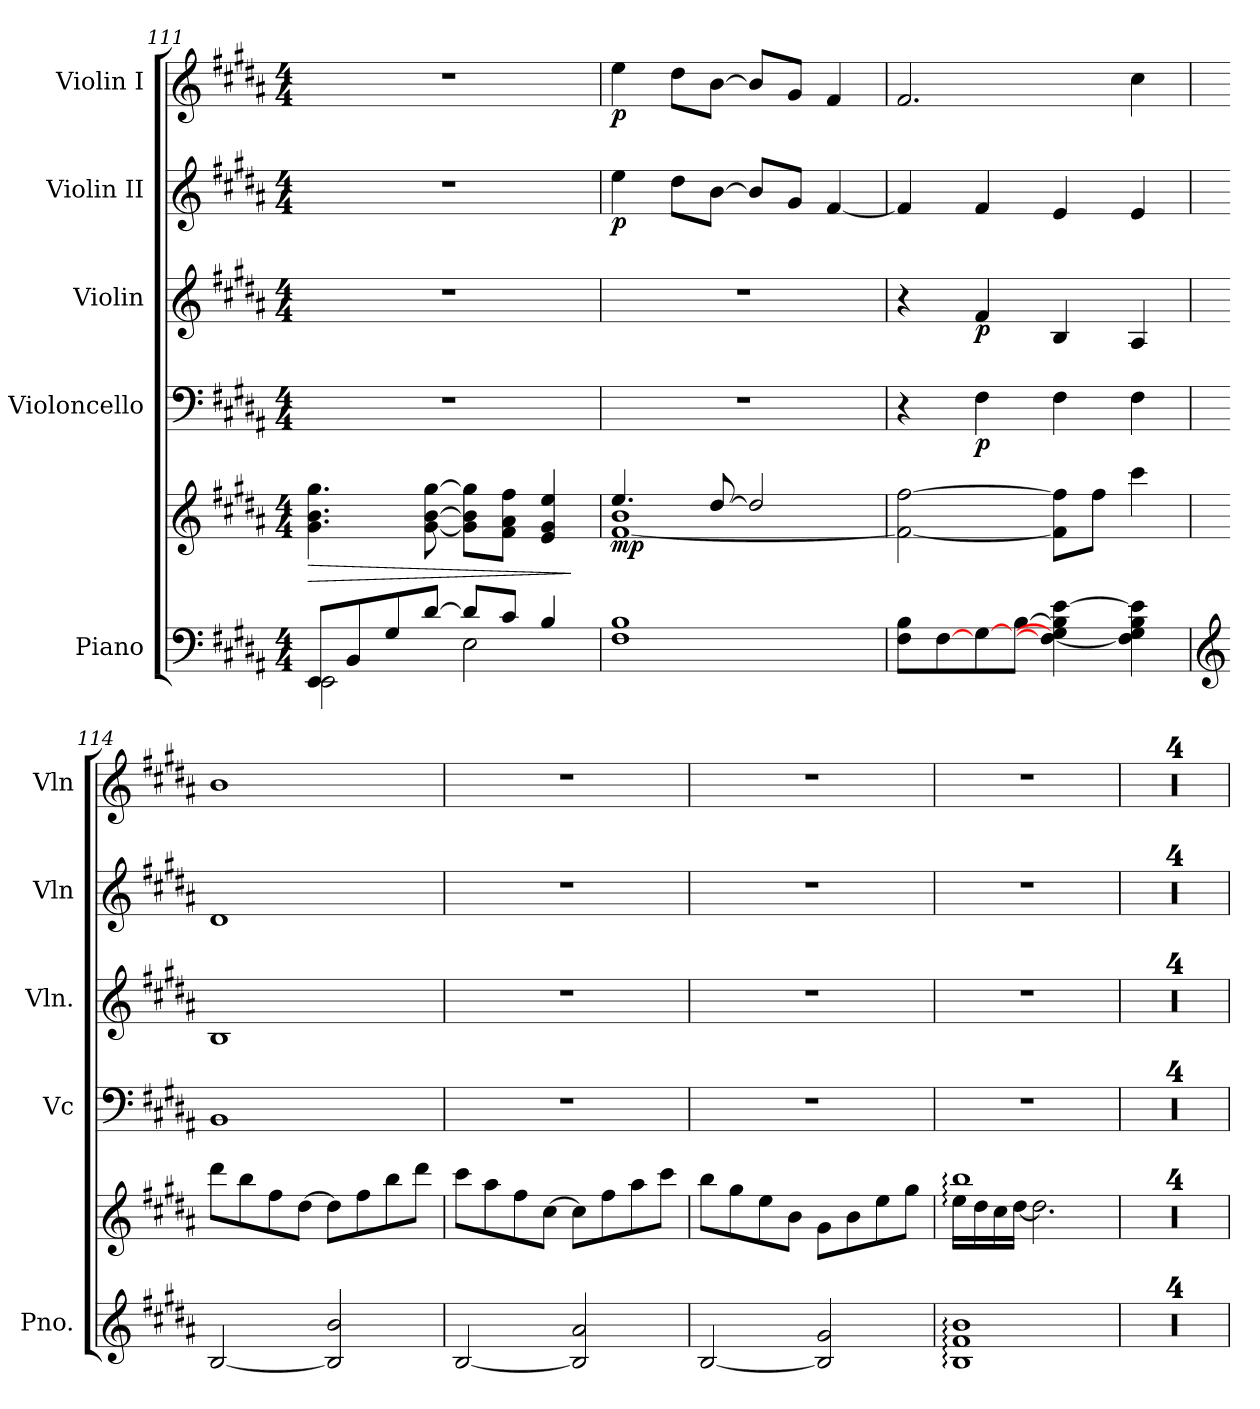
**kern	**kern	**dynam	**kern	**dynam	**kern	**dynam	**kern	**dynam	**kern	**dynam
*part5	*part5	*part5	*part4	*part4	*part3	*part3	*part2	*part2	*part1	*part1
*staff6	*staff5	*staff5/6	*staff4	*staff4	*staff3	*staff3	*staff2	*staff2	*staff1	*staff1
*I"Piano	*	*	*I"Violoncello	*	*I"Violin	*	*I"Violin II	*	*I"Violin I	*
*I'Pno.	*	*	*I'Vc	*	*I'Vln.	*	*I'Vln	*	*I'Vln	*
*clefF4	*clefG2	*	*clefF4	*	*clefG2	*	*clefG2	*	*clefG2	*
*k[f#c#g#d#a#]	*k[f#c#g#d#a#]	*	*k[f#c#g#d#a#]	*	*k[f#c#g#d#a#]	*	*k[f#c#g#d#a#]	*	*k[f#c#g#d#a#]	*
*M4/4	*M4/4	*	*M4/4	*	*M4/4	*	*M4/4	*	*M4/4	*
=111	=111	=111	=111	=111	=111	=111	=111	=111	=111	=111
*^	*	*	*	*	*	*	*	*	*	*
!	!	!	!LO:HP:b	!	!	!	!	!	!	!	!
8EE/L	2EE\	4.g#\ 4.b\ 4.gg#\	>	1r	.	1r	.	1r	.	1r	.
8BB/	.	.	.	.	.	.	.	.	.	.	.
8G#/	.	.	.	.	.	.	.	.	.	.	.
[8d#/J	.	[8g#\ [8b\ [8gg#\	.	.	.	.	.	.	.	.	.
8d#/L]	2E\	8g#\] 8b\] 8gg#\]L	.	.	.	.	.	.	.	.	.
8c#/J	.	8f#\ 8a#\ 8ff#\J	.	.	.	.	.	.	.	.	.
4B/	.	4e/ 4g#/ 4ee/	.	.	.	.	.	.	.	.	.
*v	*v	*	*	*	*	*	*	*	*	*	*
.	.	]	.	.	.	.	.	.	.	.
=112	=112	=112	=112	=112	=112	=112	=112	=112	=112	=112
*	*^	*	*	*	*	*	*	*	*	*
!	!	!	!LO:DY:b	!	!	!	!	!	!LO:DY:b	!	!LO:DY:b
1F# 1B	4.ee/	[1f# 1b	mp	1r	.	1r	.	4ee\	p	4ee\	p
.	.	.	.	.	.	.	.	8dd#\L	.	8dd#\L	.
.	[8dd#/	.	.	.	.	.	.	[8b\J	.	[8b\J	.
.	2dd#/]	.	.	.	.	.	.	8b/L]	.	8b/L]	.
.	.	.	.	.	.	.	.	8g#/J	.	8g#/J	.
.	.	.	.	.	.	.	.	[4f#/	.	4f#/	.
*	*v	*v	*	*	*	*	*	*	*	*	*
!!LO:PB:g=z
=113	=113	=113	=113	=113	=113	=113	=113	=113	=113	=113
8F#\ 8B\L	2f#\_ [2ff#\	.	4r	.	4r	.	4f#/]	.	2.f#/	.
[8F#\	.	.	.	.	.	.	.	.	.	.
!	!	!	!	!LO:DY:b	!	!LO:DY:b	!	!	!	!
[8G#\	.	.	4F#\	p	4f#/	p	4f#/	.	.	.
[8B\J	.	.	.	.	.	.	.	.	.	.
4F#\_ 4G#\] 4B\] [4e\	8f#\] 8ff#\]L	.	4F#\	.	4B/	.	4e/	.	.	.
.	8ff#\J	.	.	.	.	.	.	.	.	.
4F#\] 4G#\ 4B\ 4e\]	4ccc#\	.	4F#\	.	4A#/	.	4e/	.	4cc#\	.
=114	=114	=114	=114	=114	=114	=114	=114	=114	=114	=114
*clefG2	*	*	*	*	*	*	*	*	*	*
[2B/	8ddd#\L	.	1BB	.	1B	.	1d#	.	1b	.
.	8bb\	.	.	.	.	.	.	.	.	.
.	8ff#\	.	.	.	.	.	.	.	.	.
.	[8dd#\J	.	.	.	.	.	.	.	.	.
2B/] 2b/	8dd#\L]	.	.	.	.	.	.	.	.	.
.	8ff#\	.	.	.	.	.	.	.	.	.
.	8bb\	.	.	.	.	.	.	.	.	.
.	8ddd#\J	.	.	.	.	.	.	.	.	.
=115	=115	=115	=115	=115	=115	=115	=115	=115	=115	=115
[2B/	8ccc#\L	.	1r	.	1r	.	1r	.	1r	.
.	8aa#\	.	.	.	.	.	.	.	.	.
.	8ff#\	.	.	.	.	.	.	.	.	.
.	[8cc#\J	.	.	.	.	.	.	.	.	.
2B/] 2a#/	8cc#\L]	.	.	.	.	.	.	.	.	.
.	8ff#\	.	.	.	.	.	.	.	.	.
.	8aa#\	.	.	.	.	.	.	.	.	.
.	8ccc#\J	.	.	.	.	.	.	.	.	.
=116	=116	=116	=116	=116	=116	=116	=116	=116	=116	=116
[2B/	8bb\L	.	1r	.	1r	.	1r	.	1r	.
.	8gg#\	.	.	.	.	.	.	.	.	.
.	8ee\	.	.	.	.	.	.	.	.	.
.	8b\J	.	.	.	.	.	.	.	.	.
2B/] 2g#/	8g#\L	.	.	.	.	.	.	.	.	.
.	8b\	.	.	.	.	.	.	.	.	.
.	8ee\	.	.	.	.	.	.	.	.	.
.	8gg#\J	.	.	.	.	.	.	.	.	.
!!LO:LB:g=z
=117	=117	=117	=117	=117	=117	=117	=117	=117	=117	=117
*	*^	*	*	*	*	*	*	*	*	*
1B: 1f#: 1b:	1bb:	16ee:\LL	.	1r	.	1r	.	1r	.	1r	.
.	.	16dd#\	.	.	.	.	.	.	.	.	.
.	.	16cc#\	.	.	.	.	.	.	.	.	.
.	.	[16dd#\JJ	.	.	.	.	.	.	.	.	.
.	.	2.dd#\]	.	.	.	.	.	.	.	.	.
*	*v	*v	*	*	*	*	*	*	*	*	*
=118	=118	=118	=118	=118	=118	=118	=118	=118	=118	=118
1r	1r	.	1r	.	1r	.	1r	.	1r	.
=119	=119	=119	=119	=119	=119	=119	=119	=119	=119	=119
1r	1r	.	1r	.	1r	.	1r	.	1r	.
=120	=120	=120	=120	=120	=120	=120	=120	=120	=120	=120
1r	1r	.	1r	.	1r	.	1r	.	1r	.
=121	=121	=121	=121	=121	=121	=121	=121	=121	=121	=121
1r	1r	.	1r	.	1r	.	1r	.	1r	.
=	=	=	=	=	=	=	=	=	=	=
*-	*-	*-	*-	*-	*-	*-	*-	*-	*-	*-
